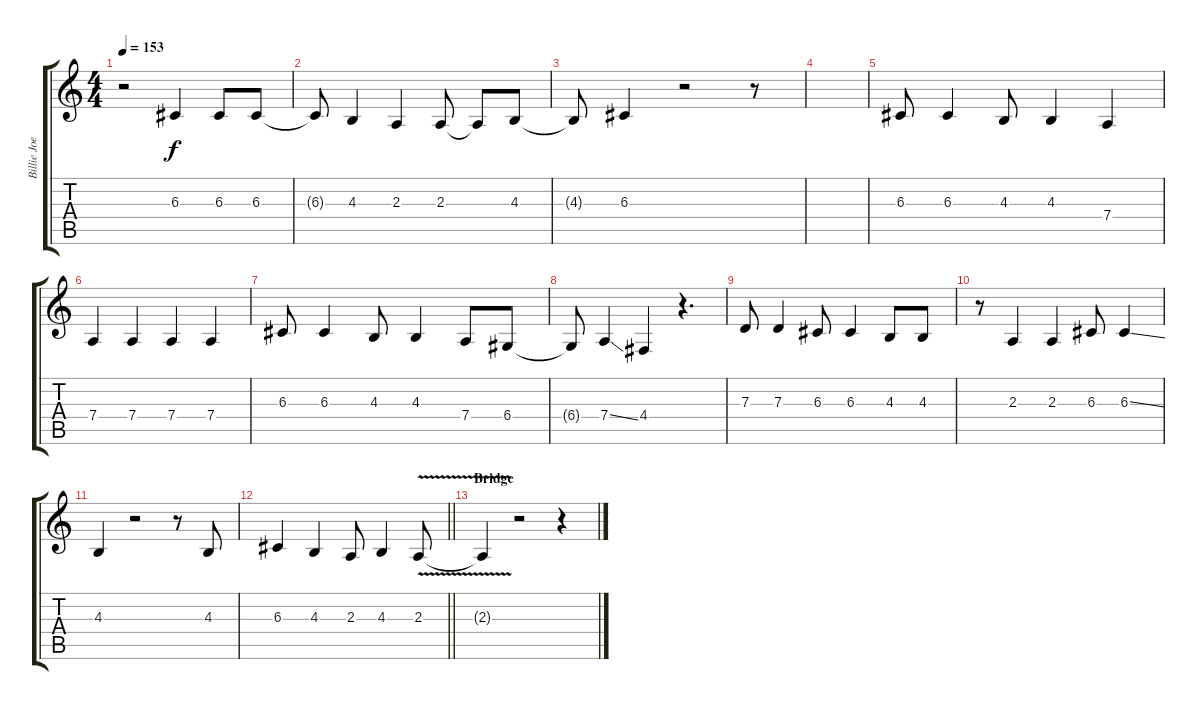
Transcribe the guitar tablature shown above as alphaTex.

\track ("Billie Joe Armstrong (Voice)" "Billie Joe") {instrument lead6voice}
\staff {score tabs}
\tuning (E4 B3 G3 D3 A2 E2) {hide}
\ts (4 4)
\tempo 153
\clef g2
\ks c
r.2{dy f} 6.3.4 6.3.8 6.3.8 |
6.3{t}.8 4.3.4 2.3.4 2.3.8 2.3{t}.8 4.3.8 |
4.3{t}.8 6.3.4 r.2 r.8 |
|
6.3.8{volume 16} 6.3.4 4.3.8 4.3.4 7.4.4 |
7.4.4 7.4.4 7.4.4 7.4.4 |
6.3.8 6.3.4 4.3.8 4.3.4 7.4.8 6.4.8 |
6.4{t}.8 7.4{ss}.4 4.4.4 r.4{d} |
7.3.8 7.3.4 6.3.8 6.3.4 4.3.8 4.3.8 |
r.8 2.3.4 2.3.4 6.3.8 6.3{ss}.4 |
4.3.4 r.2 r.8 4.3.8 |
\barLineRight lightlight
6.3.4 4.3.4 2.3.8 4.3.4 2.3{v}.8 |
\section ("" "Bridge")
2.3{t}.4 r.2 r.4
